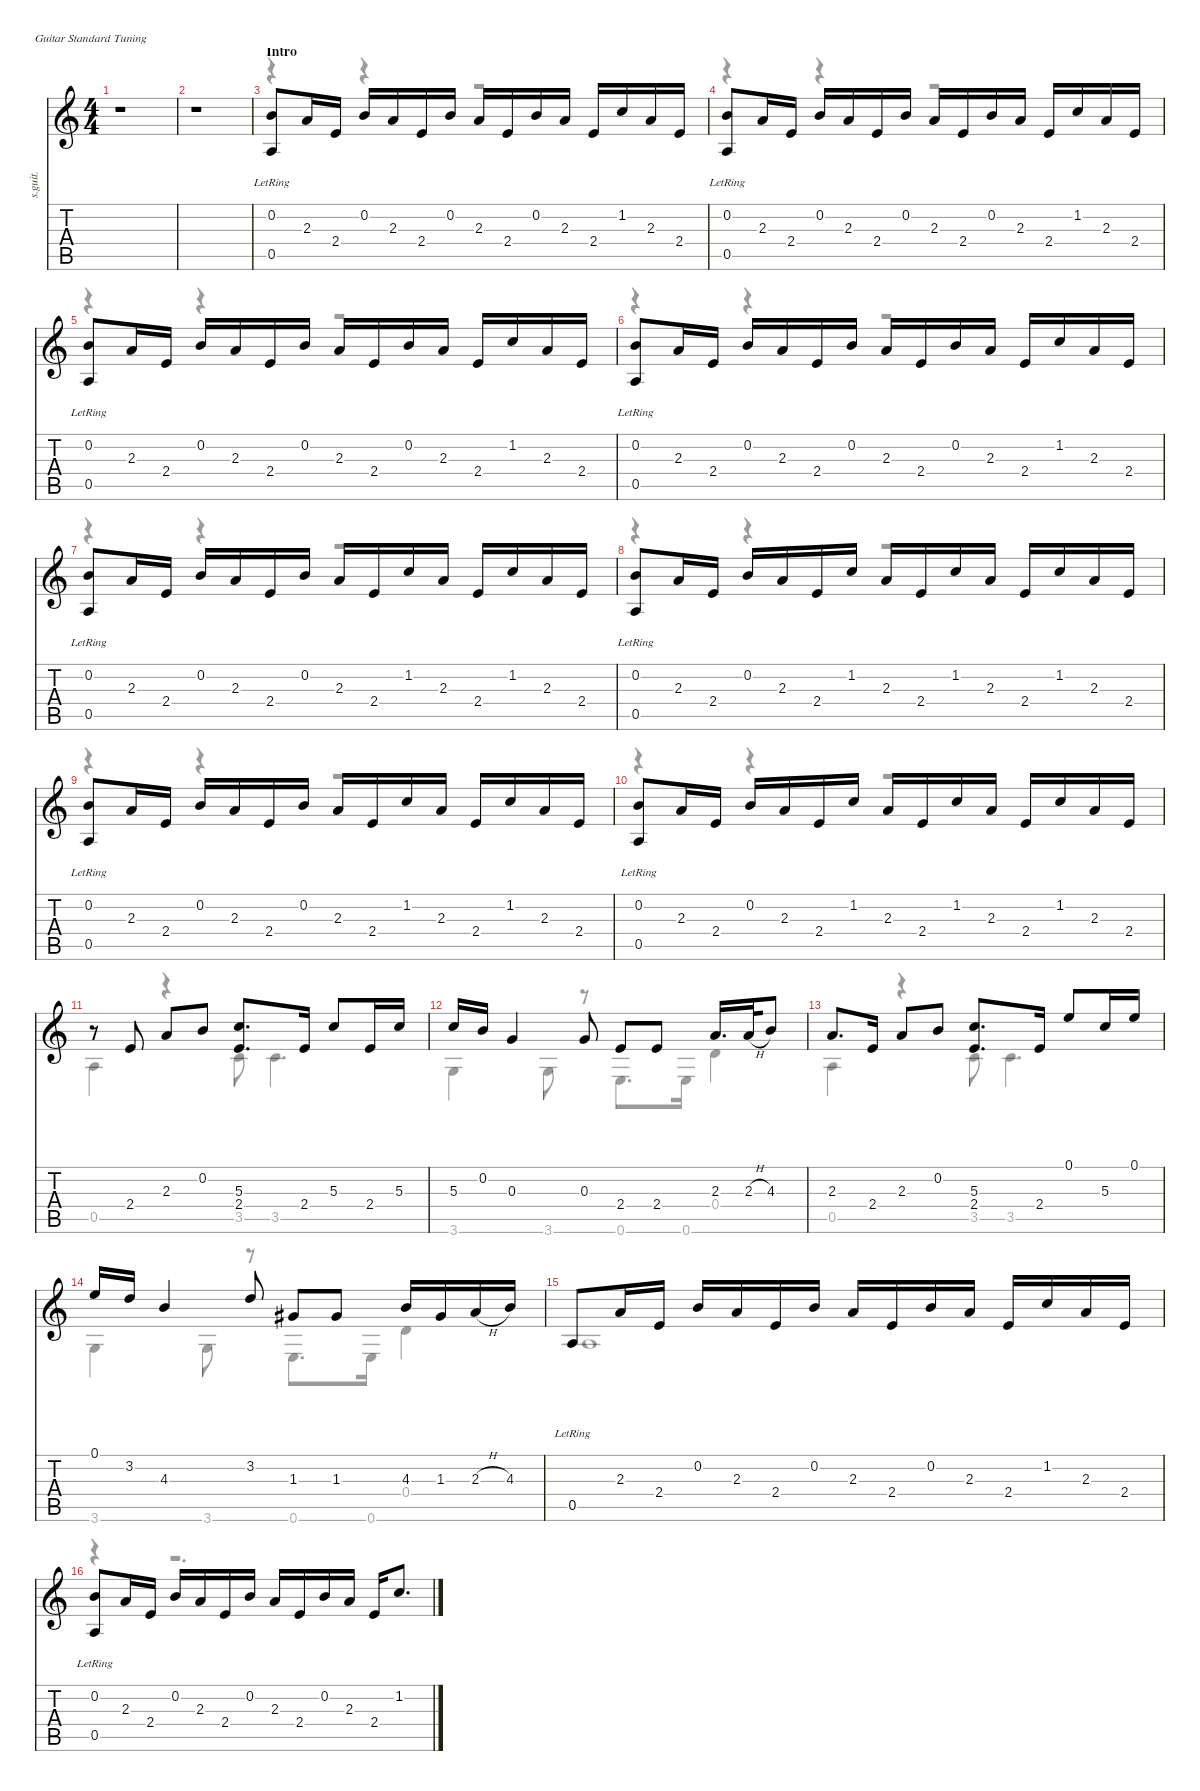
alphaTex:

\defaultSystemsLayout 4
\hideDynamics
\bracketExtendMode nobrackets
\track ("James Hetfield (Acoustic)" "s.guit.") {instrument acousticguitarnylon}
\staff {score tabs}
\tuning (E4 B3 G3 D3 A2 E2)
\voice
\ts (4 4)
\beaming (8 2 2 2 2)
\tempo (69 hide)
\clef g2
\ks c
r.1{dy f instrument acousticguitarnylon} |
r.1 |
\section ("" "Intro")
(0.2{lr} 0.5{lr}).8{lyrics (0 "") lyrics (1 "") lyrics (2 "") lyrics (3 "") lyrics (4 "")} 2.3.16{lyrics (0 "") lyrics (1 "") lyrics (2 "") lyrics (3 "") lyrics (4 "")} 2.4.16{lyrics (0 "") lyrics (1 "") lyrics (2 "") lyrics (3 "") lyrics (4 "")} 0.2.16{lyrics (0 "") lyrics (1 "") lyrics (2 "") lyrics (3 "") lyrics (4 "")} 2.3.16{lyrics (0 "") lyrics (1 "") lyrics (2 "") lyrics (3 "") lyrics (4 "")} 2.4.16{lyrics (0 "") lyrics (1 "") lyrics (2 "") lyrics (3 "") lyrics (4 "")} 0.2.16{lyrics (0 "") lyrics (1 "") lyrics (2 "") lyrics (3 "") lyrics (4 "")} 2.3.16{lyrics (0 "") lyrics (1 "") lyrics (2 "") lyrics (3 "") lyrics (4 "")} 2.4.16{lyrics (0 "") lyrics (1 "") lyrics (2 "") lyrics (3 "") lyrics (4 "")} 0.2.16{lyrics (0 "") lyrics (1 "") lyrics (2 "") lyrics (3 "") lyrics (4 "")} 2.3.16{lyrics (0 "") lyrics (1 "") lyrics (2 "") lyrics (3 "") lyrics (4 "")} 2.4.16{lyrics (0 "") lyrics (1 "") lyrics (2 "") lyrics (3 "") lyrics (4 "")} 1.2.16{lyrics (0 "") lyrics (1 "") lyrics (2 "") lyrics (3 "") lyrics (4 "")} 2.3.16{lyrics (0 "") lyrics (1 "") lyrics (2 "") lyrics (3 "") lyrics (4 "")} 2.4.16{lyrics (0 "") lyrics (1 "") lyrics (2 "") lyrics (3 "") lyrics (4 "")} |
(0.2{lr} 0.5{lr}).8{lyrics (0 "") lyrics (1 "") lyrics (2 "") lyrics (3 "") lyrics (4 "")} 2.3.16{lyrics (0 "") lyrics (1 "") lyrics (2 "") lyrics (3 "") lyrics (4 "")} 2.4.16{lyrics (0 "") lyrics (1 "") lyrics (2 "") lyrics (3 "") lyrics (4 "")} 0.2.16{lyrics (0 "") lyrics (1 "") lyrics (2 "") lyrics (3 "") lyrics (4 "")} 2.3.16{lyrics (0 "") lyrics (1 "") lyrics (2 "") lyrics (3 "") lyrics (4 "")} 2.4.16{lyrics (0 "") lyrics (1 "") lyrics (2 "") lyrics (3 "") lyrics (4 "")} 0.2.16{lyrics (0 "") lyrics (1 "") lyrics (2 "") lyrics (3 "") lyrics (4 "")} 2.3.16{lyrics (0 "") lyrics (1 "") lyrics (2 "") lyrics (3 "") lyrics (4 "")} 2.4.16{lyrics (0 "") lyrics (1 "") lyrics (2 "") lyrics (3 "") lyrics (4 "")} 0.2.16{lyrics (0 "") lyrics (1 "") lyrics (2 "") lyrics (3 "") lyrics (4 "")} 2.3.16{lyrics (0 "") lyrics (1 "") lyrics (2 "") lyrics (3 "") lyrics (4 "")} 2.4.16{lyrics (0 "") lyrics (1 "") lyrics (2 "") lyrics (3 "") lyrics (4 "")} 1.2.16{lyrics (0 "") lyrics (1 "") lyrics (2 "") lyrics (3 "") lyrics (4 "")} 2.3.16{lyrics (0 "") lyrics (1 "") lyrics (2 "") lyrics (3 "") lyrics (4 "")} 2.4.16{lyrics (0 "") lyrics (1 "") lyrics (2 "") lyrics (3 "") lyrics (4 "")} |
(0.2{lr} 0.5{lr}).8{lyrics (0 "") lyrics (1 "") lyrics (2 "") lyrics (3 "") lyrics (4 "")} 2.3.16{lyrics (0 "") lyrics (1 "") lyrics (2 "") lyrics (3 "") lyrics (4 "")} 2.4.16{lyrics (0 "") lyrics (1 "") lyrics (2 "") lyrics (3 "") lyrics (4 "")} 0.2.16{lyrics (0 "") lyrics (1 "") lyrics (2 "") lyrics (3 "") lyrics (4 "")} 2.3.16{lyrics (0 "") lyrics (1 "") lyrics (2 "") lyrics (3 "") lyrics (4 "")} 2.4.16{lyrics (0 "") lyrics (1 "") lyrics (2 "") lyrics (3 "") lyrics (4 "")} 0.2.16{lyrics (0 "") lyrics (1 "") lyrics (2 "") lyrics (3 "") lyrics (4 "")} 2.3.16{lyrics (0 "") lyrics (1 "") lyrics (2 "") lyrics (3 "") lyrics (4 "")} 2.4.16{lyrics (0 "") lyrics (1 "") lyrics (2 "") lyrics (3 "") lyrics (4 "")} 0.2.16{lyrics (0 "") lyrics (1 "") lyrics (2 "") lyrics (3 "") lyrics (4 "")} 2.3.16{lyrics (0 "") lyrics (1 "") lyrics (2 "") lyrics (3 "") lyrics (4 "")} 2.4.16{lyrics (0 "") lyrics (1 "") lyrics (2 "") lyrics (3 "") lyrics (4 "")} 1.2.16{lyrics (0 "") lyrics (1 "") lyrics (2 "") lyrics (3 "") lyrics (4 "")} 2.3.16{lyrics (0 "") lyrics (1 "") lyrics (2 "") lyrics (3 "") lyrics (4 "")} 2.4.16{lyrics (0 "") lyrics (1 "") lyrics (2 "") lyrics (3 "") lyrics (4 "")} |
(0.2{lr} 0.5{lr}).8{lyrics (0 "") lyrics (1 "") lyrics (2 "") lyrics (3 "") lyrics (4 "")} 2.3.16{lyrics (0 "") lyrics (1 "") lyrics (2 "") lyrics (3 "") lyrics (4 "")} 2.4.16{lyrics (0 "") lyrics (1 "") lyrics (2 "") lyrics (3 "") lyrics (4 "")} 0.2.16{lyrics (0 "") lyrics (1 "") lyrics (2 "") lyrics (3 "") lyrics (4 "")} 2.3.16{lyrics (0 "") lyrics (1 "") lyrics (2 "") lyrics (3 "") lyrics (4 "")} 2.4.16{lyrics (0 "") lyrics (1 "") lyrics (2 "") lyrics (3 "") lyrics (4 "")} 0.2.16{lyrics (0 "") lyrics (1 "") lyrics (2 "") lyrics (3 "") lyrics (4 "")} 2.3.16{lyrics (0 "") lyrics (1 "") lyrics (2 "") lyrics (3 "") lyrics (4 "")} 2.4.16{lyrics (0 "") lyrics (1 "") lyrics (2 "") lyrics (3 "") lyrics (4 "")} 0.2.16{lyrics (0 "") lyrics (1 "") lyrics (2 "") lyrics (3 "") lyrics (4 "")} 2.3.16{lyrics (0 "") lyrics (1 "") lyrics (2 "") lyrics (3 "") lyrics (4 "")} 2.4.16{lyrics (0 "") lyrics (1 "") lyrics (2 "") lyrics (3 "") lyrics (4 "")} 1.2.16{lyrics (0 "") lyrics (1 "") lyrics (2 "") lyrics (3 "") lyrics (4 "")} 2.3.16{lyrics (0 "") lyrics (1 "") lyrics (2 "") lyrics (3 "") lyrics (4 "")} 2.4.16{lyrics (0 "") lyrics (1 "") lyrics (2 "") lyrics (3 "") lyrics (4 "")} |
(0.2{lr} 0.5{lr}).8{lyrics (0 "") lyrics (1 "") lyrics (2 "") lyrics (3 "") lyrics (4 "")} 2.3.16{lyrics (0 "") lyrics (1 "") lyrics (2 "") lyrics (3 "") lyrics (4 "")} 2.4.16{lyrics (0 "") lyrics (1 "") lyrics (2 "") lyrics (3 "") lyrics (4 "")} 0.2.16{lyrics (0 "") lyrics (1 "") lyrics (2 "") lyrics (3 "") lyrics (4 "")} 2.3.16{lyrics (0 "") lyrics (1 "") lyrics (2 "") lyrics (3 "") lyrics (4 "")} 2.4.16{lyrics (0 "") lyrics (1 "") lyrics (2 "") lyrics (3 "") lyrics (4 "")} 0.2.16{lyrics (0 "") lyrics (1 "") lyrics (2 "") lyrics (3 "") lyrics (4 "")} 2.3.16{lyrics (0 "") lyrics (1 "") lyrics (2 "") lyrics (3 "") lyrics (4 "")} 2.4.16{lyrics (0 "") lyrics (1 "") lyrics (2 "") lyrics (3 "") lyrics (4 "")} 1.2.16{lyrics (0 "") lyrics (1 "") lyrics (2 "") lyrics (3 "") lyrics (4 "")} 2.3.16{lyrics (0 "") lyrics (1 "") lyrics (2 "") lyrics (3 "") lyrics (4 "")} 2.4.16{lyrics (0 "") lyrics (1 "") lyrics (2 "") lyrics (3 "") lyrics (4 "")} 1.2.16{lyrics (0 "") lyrics (1 "") lyrics (2 "") lyrics (3 "") lyrics (4 "")} 2.3.16{lyrics (0 "") lyrics (1 "") lyrics (2 "") lyrics (3 "") lyrics (4 "")} 2.4.16{lyrics (0 "") lyrics (1 "") lyrics (2 "") lyrics (3 "") lyrics (4 "")} |
(0.2{lr} 0.5{lr}).8{lyrics (0 "") lyrics (1 "") lyrics (2 "") lyrics (3 "") lyrics (4 "")} 2.3.16{lyrics (0 "") lyrics (1 "") lyrics (2 "") lyrics (3 "") lyrics (4 "")} 2.4.16{lyrics (0 "") lyrics (1 "") lyrics (2 "") lyrics (3 "") lyrics (4 "")} 0.2.16{lyrics (0 "") lyrics (1 "") lyrics (2 "") lyrics (3 "") lyrics (4 "")} 2.3.16{lyrics (0 "") lyrics (1 "") lyrics (2 "") lyrics (3 "") lyrics (4 "")} 2.4.16{lyrics (0 "") lyrics (1 "") lyrics (2 "") lyrics (3 "") lyrics (4 "")} 1.2.16{lyrics (0 "") lyrics (1 "") lyrics (2 "") lyrics (3 "") lyrics (4 "")} 2.3.16{lyrics (0 "") lyrics (1 "") lyrics (2 "") lyrics (3 "") lyrics (4 "")} 2.4.16{lyrics (0 "") lyrics (1 "") lyrics (2 "") lyrics (3 "") lyrics (4 "")} 1.2.16{lyrics (0 "") lyrics (1 "") lyrics (2 "") lyrics (3 "") lyrics (4 "")} 2.3.16{lyrics (0 "") lyrics (1 "") lyrics (2 "") lyrics (3 "") lyrics (4 "")} 2.4.16{lyrics (0 "") lyrics (1 "") lyrics (2 "") lyrics (3 "") lyrics (4 "")} 1.2.16{lyrics (0 "") lyrics (1 "") lyrics (2 "") lyrics (3 "") lyrics (4 "")} 2.3.16{lyrics (0 "") lyrics (1 "") lyrics (2 "") lyrics (3 "") lyrics (4 "")} 2.4.16{lyrics (0 "") lyrics (1 "") lyrics (2 "") lyrics (3 "") lyrics (4 "")} |
(0.2{lr} 0.5{lr}).8{lyrics (0 "") lyrics (1 "") lyrics (2 "") lyrics (3 "") lyrics (4 "")} 2.3.16{lyrics (0 "") lyrics (1 "") lyrics (2 "") lyrics (3 "") lyrics (4 "")} 2.4.16{lyrics (0 "") lyrics (1 "") lyrics (2 "") lyrics (3 "") lyrics (4 "")} 0.2.16{lyrics (0 "") lyrics (1 "") lyrics (2 "") lyrics (3 "") lyrics (4 "")} 2.3.16{lyrics (0 "") lyrics (1 "") lyrics (2 "") lyrics (3 "") lyrics (4 "")} 2.4.16{lyrics (0 "") lyrics (1 "") lyrics (2 "") lyrics (3 "") lyrics (4 "")} 0.2.16{lyrics (0 "") lyrics (1 "") lyrics (2 "") lyrics (3 "") lyrics (4 "")} 2.3.16{lyrics (0 "") lyrics (1 "") lyrics (2 "") lyrics (3 "") lyrics (4 "")} 2.4.16{lyrics (0 "") lyrics (1 "") lyrics (2 "") lyrics (3 "") lyrics (4 "")} 1.2.16{lyrics (0 "") lyrics (1 "") lyrics (2 "") lyrics (3 "") lyrics (4 "")} 2.3.16{lyrics (0 "") lyrics (1 "") lyrics (2 "") lyrics (3 "") lyrics (4 "")} 2.4.16{lyrics (0 "") lyrics (1 "") lyrics (2 "") lyrics (3 "") lyrics (4 "")} 1.2.16{lyrics (0 "") lyrics (1 "") lyrics (2 "") lyrics (3 "") lyrics (4 "")} 2.3.16{lyrics (0 "") lyrics (1 "") lyrics (2 "") lyrics (3 "") lyrics (4 "")} 2.4.16{lyrics (0 "") lyrics (1 "") lyrics (2 "") lyrics (3 "") lyrics (4 "")} |
(0.2{lr} 0.5{lr}).8{lyrics (0 "") lyrics (1 "") lyrics (2 "") lyrics (3 "") lyrics (4 "")} 2.3.16{lyrics (0 "") lyrics (1 "") lyrics (2 "") lyrics (3 "") lyrics (4 "")} 2.4.16{lyrics (0 "") lyrics (1 "") lyrics (2 "") lyrics (3 "") lyrics (4 "")} 0.2.16{lyrics (0 "") lyrics (1 "") lyrics (2 "") lyrics (3 "") lyrics (4 "")} 2.3.16{lyrics (0 "") lyrics (1 "") lyrics (2 "") lyrics (3 "") lyrics (4 "")} 2.4.16{lyrics (0 "") lyrics (1 "") lyrics (2 "") lyrics (3 "") lyrics (4 "")} 1.2.16{lyrics (0 "") lyrics (1 "") lyrics (2 "") lyrics (3 "") lyrics (4 "")} 2.3.16{lyrics (0 "") lyrics (1 "") lyrics (2 "") lyrics (3 "") lyrics (4 "")} 2.4.16{lyrics (0 "") lyrics (1 "") lyrics (2 "") lyrics (3 "") lyrics (4 "")} 1.2.16{lyrics (0 "") lyrics (1 "") lyrics (2 "") lyrics (3 "") lyrics (4 "")} 2.3.16{lyrics (0 "") lyrics (1 "") lyrics (2 "") lyrics (3 "") lyrics (4 "")} 2.4.16{lyrics (0 "") lyrics (1 "") lyrics (2 "") lyrics (3 "") lyrics (4 "")} 1.2.16{lyrics (0 "") lyrics (1 "") lyrics (2 "") lyrics (3 "") lyrics (4 "")} 2.3.16{lyrics (0 "") lyrics (1 "") lyrics (2 "") lyrics (3 "") lyrics (4 "")} 2.4.16{lyrics (0 "") lyrics (1 "") lyrics (2 "") lyrics (3 "") lyrics (4 "")} |
r.8 2.4.8{lyrics (0 "") lyrics (1 "") lyrics (2 "") lyrics (3 "") lyrics (4 "")} 2.3.8{lyrics (0 "") lyrics (1 "") lyrics (2 "") lyrics (3 "") lyrics (4 "")} 0.2.8{lyrics (0 "") lyrics (1 "") lyrics (2 "") lyrics (3 "") lyrics (4 "")} (5.3 2.4).8{d lyrics (0 "") lyrics (1 "") lyrics (2 "") lyrics (3 "") lyrics (4 "")} 2.4.16{lyrics (0 "") lyrics (1 "") lyrics (2 "") lyrics (3 "") lyrics (4 "")} 5.3.8{lyrics (0 "") lyrics (1 "") lyrics (2 "") lyrics (3 "") lyrics (4 "")} 2.4.16{lyrics (0 "") lyrics (1 "") lyrics (2 "") lyrics (3 "") lyrics (4 "")} 5.3.16{lyrics (0 "") lyrics (1 "") lyrics (2 "") lyrics (3 "") lyrics (4 "")} |
5.3.16{lyrics (0 "") lyrics (1 "") lyrics (2 "") lyrics (3 "") lyrics (4 "")} 0.2.16{lyrics (0 "") lyrics (1 "") lyrics (2 "") lyrics (3 "") lyrics (4 "")} 0.3.4{lyrics (0 "") lyrics (1 "") lyrics (2 "") lyrics (3 "") lyrics (4 "")} 0.3.8{lyrics (0 "") lyrics (1 "") lyrics (2 "") lyrics (3 "") lyrics (4 "")} 2.4.8{lyrics (0 "") lyrics (1 "") lyrics (2 "") lyrics (3 "") lyrics (4 "")} 2.4.8{lyrics (0 "") lyrics (1 "") lyrics (2 "") lyrics (3 "") lyrics (4 "")} 2.3.16{d lyrics (0 "") lyrics (1 "") lyrics (2 "") lyrics (3 "") lyrics (4 "")} 2.3{h}.32{lyrics (0 "") lyrics (1 "") lyrics (2 "") lyrics (3 "") lyrics (4 "")} 4.3.8{lyrics (0 "") lyrics (1 "") lyrics (2 "") lyrics (3 "") lyrics (4 "")} |
2.3.8{d lyrics (0 "") lyrics (1 "") lyrics (2 "") lyrics (3 "") lyrics (4 "")} 2.4.16{lyrics (0 "") lyrics (1 "") lyrics (2 "") lyrics (3 "") lyrics (4 "")} 2.3.8{lyrics (0 "") lyrics (1 "") lyrics (2 "") lyrics (3 "") lyrics (4 "")} 0.2.8{lyrics (0 "") lyrics (1 "") lyrics (2 "") lyrics (3 "") lyrics (4 "")} (5.3 2.4).8{d lyrics (0 "") lyrics (1 "") lyrics (2 "") lyrics (3 "") lyrics (4 "")} 2.4.16{lyrics (0 "") lyrics (1 "") lyrics (2 "") lyrics (3 "") lyrics (4 "")} 0.1.8{lyrics (0 "") lyrics (1 "") lyrics (2 "") lyrics (3 "") lyrics (4 "")} 5.3.16{lyrics (0 "") lyrics (1 "") lyrics (2 "") lyrics (3 "") lyrics (4 "")} 0.1.16{lyrics (0 "") lyrics (1 "") lyrics (2 "") lyrics (3 "") lyrics (4 "")} |
0.1.16{lyrics (0 "") lyrics (1 "") lyrics (2 "") lyrics (3 "") lyrics (4 "")} 3.2.16{lyrics (0 "") lyrics (1 "") lyrics (2 "") lyrics (3 "") lyrics (4 "")} 4.3.4{lyrics (0 "") lyrics (1 "") lyrics (2 "") lyrics (3 "") lyrics (4 "")} 3.2.8{lyrics (0 "") lyrics (1 "") lyrics (2 "") lyrics (3 "") lyrics (4 "")} 1.3{acc #}.8{lyrics (0 "") lyrics (1 "") lyrics (2 "") lyrics (3 "") lyrics (4 "")} 1.3{acc #}.8{lyrics (0 "") lyrics (1 "") lyrics (2 "") lyrics (3 "") lyrics (4 "")} 4.3.16{lyrics (0 "") lyrics (1 "") lyrics (2 "") lyrics (3 "") lyrics (4 "")} 1.3{acc #}.16{lyrics (0 "") lyrics (1 "") lyrics (2 "") lyrics (3 "") lyrics (4 "")} 2.3{h}.16{lyrics (0 "") lyrics (1 "") lyrics (2 "") lyrics (3 "") lyrics (4 "")} 4.3.16{lyrics (0 "") lyrics (1 "") lyrics (2 "") lyrics (3 "") lyrics (4 "")} |
0.5{lr}.8{lyrics (0 "") lyrics (1 "") lyrics (2 "") lyrics (3 "") lyrics (4 "")} 2.3.16{lyrics (0 "") lyrics (1 "") lyrics (2 "") lyrics (3 "") lyrics (4 "")} 2.4.16{lyrics (0 "") lyrics (1 "") lyrics (2 "") lyrics (3 "") lyrics (4 "")} 0.2.16{lyrics (0 "") lyrics (1 "") lyrics (2 "") lyrics (3 "") lyrics (4 "")} 2.3.16{lyrics (0 "") lyrics (1 "") lyrics (2 "") lyrics (3 "") lyrics (4 "")} 2.4.16{lyrics (0 "") lyrics (1 "") lyrics (2 "") lyrics (3 "") lyrics (4 "")} 0.2.16{lyrics (0 "") lyrics (1 "") lyrics (2 "") lyrics (3 "") lyrics (4 "")} 2.3.16{lyrics (0 "") lyrics (1 "") lyrics (2 "") lyrics (3 "") lyrics (4 "")} 2.4.16{lyrics (0 "") lyrics (1 "") lyrics (2 "") lyrics (3 "") lyrics (4 "")} 0.2.16{lyrics (0 "") lyrics (1 "") lyrics (2 "") lyrics (3 "") lyrics (4 "")} 2.3.16{lyrics (0 "") lyrics (1 "") lyrics (2 "") lyrics (3 "") lyrics (4 "")} 2.4.16{lyrics (0 "") lyrics (1 "") lyrics (2 "") lyrics (3 "") lyrics (4 "")} 1.2.16{lyrics (0 "") lyrics (1 "") lyrics (2 "") lyrics (3 "") lyrics (4 "")} 2.3.16{lyrics (0 "") lyrics (1 "") lyrics (2 "") lyrics (3 "") lyrics (4 "")} 2.4.16{lyrics (0 "") lyrics (1 "") lyrics (2 "") lyrics (3 "") lyrics (4 "")} |
(0.2{lr} 0.5{lr}).8{lyrics (0 "") lyrics (1 "") lyrics (2 "") lyrics (3 "") lyrics (4 "")} 2.3.16{lyrics (0 "") lyrics (1 "") lyrics (2 "") lyrics (3 "") lyrics (4 "")} 2.4.16{lyrics (0 "") lyrics (1 "") lyrics (2 "") lyrics (3 "") lyrics (4 "")} 0.2.16{lyrics (0 "") lyrics (1 "") lyrics (2 "") lyrics (3 "") lyrics (4 "")} 2.3.16{lyrics (0 "") lyrics (1 "") lyrics (2 "") lyrics (3 "") lyrics (4 "")} 2.4.16{lyrics (0 "") lyrics (1 "") lyrics (2 "") lyrics (3 "") lyrics (4 "")} 0.2.16{lyrics (0 "") lyrics (1 "") lyrics (2 "") lyrics (3 "") lyrics (4 "")} 2.3.16{lyrics (0 "") lyrics (1 "") lyrics (2 "") lyrics (3 "") lyrics (4 "")} 2.4.16{lyrics (0 "") lyrics (1 "") lyrics (2 "") lyrics (3 "") lyrics (4 "")} 0.2.16{lyrics (0 "") lyrics (1 "") lyrics (2 "") lyrics (3 "") lyrics (4 "")} 2.3.16{lyrics (0 "") lyrics (1 "") lyrics (2 "") lyrics (3 "") lyrics (4 "")} 2.4.16{lyrics (0 "") lyrics (1 "") lyrics (2 "") lyrics (3 "") lyrics (4 "")} 1.2.8{d lyrics (0 "") lyrics (1 "") lyrics (2 "") lyrics (3 "") lyrics (4 "")}
\voice
\clef g2
\ottava regular
\simile none
\ks c
r.1{dy f} |
r.1 |
r.4 r.4 r.2 |
r.4 r.4 r.2 |
r.4 r.4 r.2 |
r.4 r.4 r.2 |
r.4 r.4 r.2 |
r.4 r.4 r.2 |
r.4 r.4 r.2 |
r.4 r.4 r.2 |
0.5.4{lyrics (0 "") lyrics (1 "") lyrics (2 "") lyrics (3 "") lyrics (4 "")} r.4 3.5.8{lyrics (0 "") lyrics (1 "") lyrics (2 "") lyrics (3 "") lyrics (4 "")} 3.5.4{d lyrics (0 "") lyrics (1 "") lyrics (2 "") lyrics (3 "") lyrics (4 "")} |
3.6.4{lyrics (0 "") lyrics (1 "") lyrics (2 "") lyrics (3 "") lyrics (4 "")} 3.6.8{lyrics (0 "") lyrics (1 "") lyrics (2 "") lyrics (3 "") lyrics (4 "")} r.8 0.6.8{d lyrics (0 "") lyrics (1 "") lyrics (2 "") lyrics (3 "") lyrics (4 "")} 0.6.16{lyrics (0 "") lyrics (1 "") lyrics (2 "") lyrics (3 "") lyrics (4 "")} 0.4.4{lyrics (0 "") lyrics (1 "") lyrics (2 "") lyrics (3 "") lyrics (4 "")} |
0.5.4{lyrics (0 "") lyrics (1 "") lyrics (2 "") lyrics (3 "") lyrics (4 "")} r.4 3.5.8{lyrics (0 "") lyrics (1 "") lyrics (2 "") lyrics (3 "") lyrics (4 "")} 3.5.4{d lyrics (0 "") lyrics (1 "") lyrics (2 "") lyrics (3 "") lyrics (4 "")} |
3.6.4{lyrics (0 "") lyrics (1 "") lyrics (2 "") lyrics (3 "") lyrics (4 "")} 3.6.8{lyrics (0 "") lyrics (1 "") lyrics (2 "") lyrics (3 "") lyrics (4 "")} r.8 0.6.8{d lyrics (0 "") lyrics (1 "") lyrics (2 "") lyrics (3 "") lyrics (4 "")} 0.6.16{lyrics (0 "") lyrics (1 "") lyrics (2 "") lyrics (3 "") lyrics (4 "")} 0.4.4{lyrics (0 "") lyrics (1 "") lyrics (2 "") lyrics (3 "") lyrics (4 "")} |
0.5.1{lyrics (0 "") lyrics (1 "") lyrics (2 "") lyrics (3 "") lyrics (4 "")} |
r.4 r.2{d}
